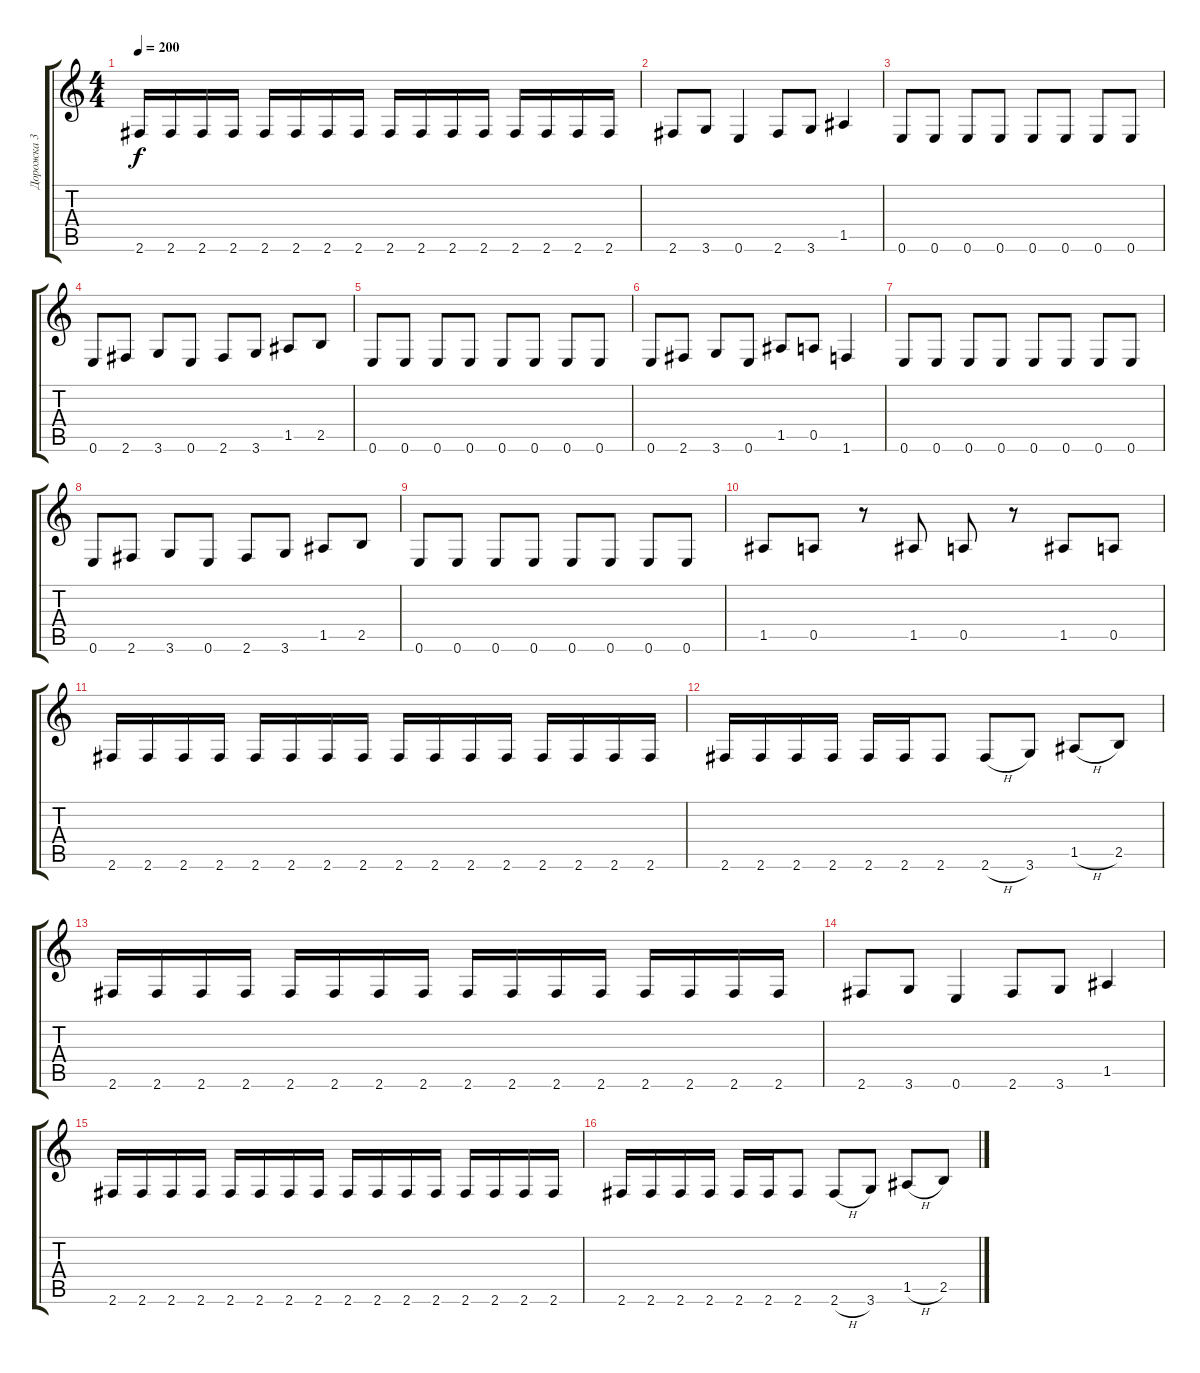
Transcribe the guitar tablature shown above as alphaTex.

\track ("Дорожка 3" "Дорожка 3") {instrument overdrivenguitar}
\staff {score tabs}
\tuning (E4 B3 G3 D3 A2 E2) {hide}
\ts (4 4)
\tempo 200
\clef g2
\ks c
2.6.16{dy f} 2.6.16 2.6.16 2.6.16 2.6.16 2.6.16 2.6.16 2.6.16 2.6.16 2.6.16 2.6.16 2.6.16 2.6.16 2.6.16 2.6.16 2.6.16 |
2.6.8 3.6.8 0.6.4 2.6.8 3.6.8 1.5.4 |
0.6.8 0.6.8 0.6.8 0.6.8 0.6.8 0.6.8 0.6.8 0.6.8 |
0.6.8 2.6.8 3.6.8 0.6.8 2.6.8 3.6.8 1.5.8 2.5.8 |
0.6.8 0.6.8 0.6.8 0.6.8 0.6.8 0.6.8 0.6.8 0.6.8 |
0.6.8 2.6.8 3.6.8 0.6.8 1.5.8 0.5.8 1.6.4 |
0.6.8 0.6.8 0.6.8 0.6.8 0.6.8 0.6.8 0.6.8 0.6.8 |
0.6.8 2.6.8 3.6.8 0.6.8 2.6.8 3.6.8 1.5.8 2.5.8 |
0.6.8 0.6.8 0.6.8 0.6.8 0.6.8 0.6.8 0.6.8 0.6.8 |
1.5.8 0.5.8 r.8 1.5.8 0.5.8 r.8 1.5.8 0.5.8 |
2.6.16 2.6.16 2.6.16 2.6.16 2.6.16 2.6.16 2.6.16 2.6.16 2.6.16 2.6.16 2.6.16 2.6.16 2.6.16 2.6.16 2.6.16 2.6.16 |
2.6.16 2.6.16 2.6.16 2.6.16 2.6.16 2.6.16 2.6.8 2.6{h}.8 3.6.8 1.5{h}.8 2.5.8 |
2.6.16 2.6.16 2.6.16 2.6.16 2.6.16 2.6.16 2.6.16 2.6.16 2.6.16 2.6.16 2.6.16 2.6.16 2.6.16 2.6.16 2.6.16 2.6.16 |
2.6.8 3.6.8 0.6.4 2.6.8 3.6.8 1.5.4 |
2.6.16 2.6.16 2.6.16 2.6.16 2.6.16 2.6.16 2.6.16 2.6.16 2.6.16 2.6.16 2.6.16 2.6.16 2.6.16 2.6.16 2.6.16 2.6.16 |
2.6.16 2.6.16 2.6.16 2.6.16 2.6.16 2.6.16 2.6.8 2.6{h}.8 3.6.8 1.5{h}.8 2.5.8
